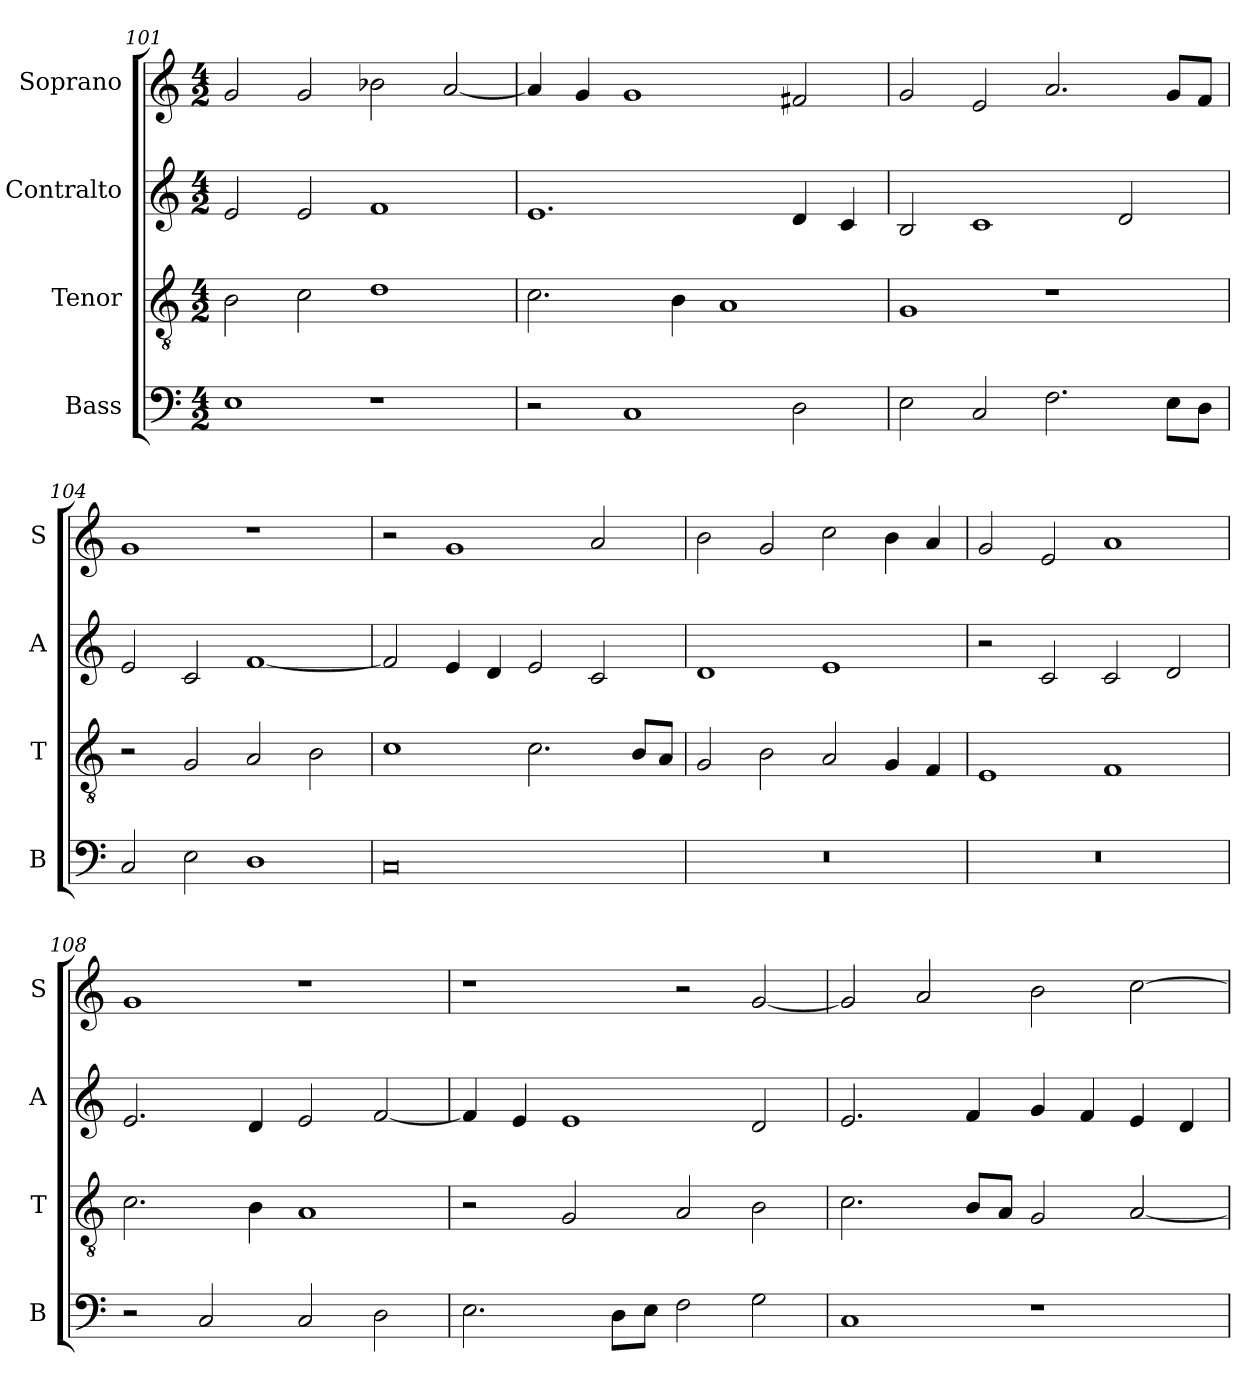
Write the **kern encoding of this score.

**kern	**kern	**kern	**kern
*part4	*part3	*part2	*part1
*staff4	*staff3	*staff2	*staff1
*I"Bass	*I"Tenor	*I"Contralto	*I"Soprano
*I'B	*I'T	*I'A	*I'S
*clefF4	*clefGv2	*clefG2	*clefG2
*k[]	*k[]	*k[]	*k[]
*A:aeo	*A:aeo	*A:aeo	*A:aeo
*M4/2	*M4/2	*M4/2	*M4/2
=101	=101	=101	=101
1E	2B	2e	2g
.	2c	2e	2g
1r	1d	1f	2b-X
.	.	.	[2a
=102	=102	=102	=102
2r	2.c	1.e	4a]
.	.	.	4g
1C	.	.	1g
.	4B	.	.
.	1A	.	.
2D	.	4d	2f#X
.	.	4c	.
=103	=103	=103	=103
2E	1G	2B	2g
2C	.	1c	2e
2.F	1r	.	2.a
.	.	2d	.
8E\L	.	.	8g/L
8D\J	.	.	8f/J
=104	=104	=104	=104
2C	2r	2e	1g
2E	2G	2c	.
1D	2A	[1f	1r
.	2B	.	.
=105	=105	=105	=105
0C	1c	2f]	2r
.	.	4e	1g
.	.	4d	.
.	2.c	2e	.
.	.	2c	2a
.	8B/L	.	.
.	8A/J	.	.
=106	=106	=106	=106
0r	2G	1d	2b
.	2B	.	2g
.	2A	1e	2cc
.	4G	.	4b
.	4F	.	4a
=107	=107	=107	=107
0r	1E	2r	2g
.	.	2c	2e
.	1F	2c	1a
.	.	2d	.
=108	=108	=108	=108
2r	2.c	2.e	1g
2C	.	.	.
.	4B	4d	.
2C	1A	2e	1r
2D	.	[2f	.
=109	=109	=109	=109
2.E	2r	4f]	1r
.	.	4e	.
.	2G	1e	.
8D\L	.	.	.
8E\J	.	.	.
2F	2A	.	2r
2G	2B	2d	[2g
=110	=110	=110	=110
1C	2.c	2.e	2g]
.	.	.	2a
.	8B/L	4f	.
.	8A/J	.	.
1r	2G	4g	2b
.	.	4f	.
.	[2A	4e	[2cc
.	.	4d	.
=	=	=	=
*-	*-	*-	*-
